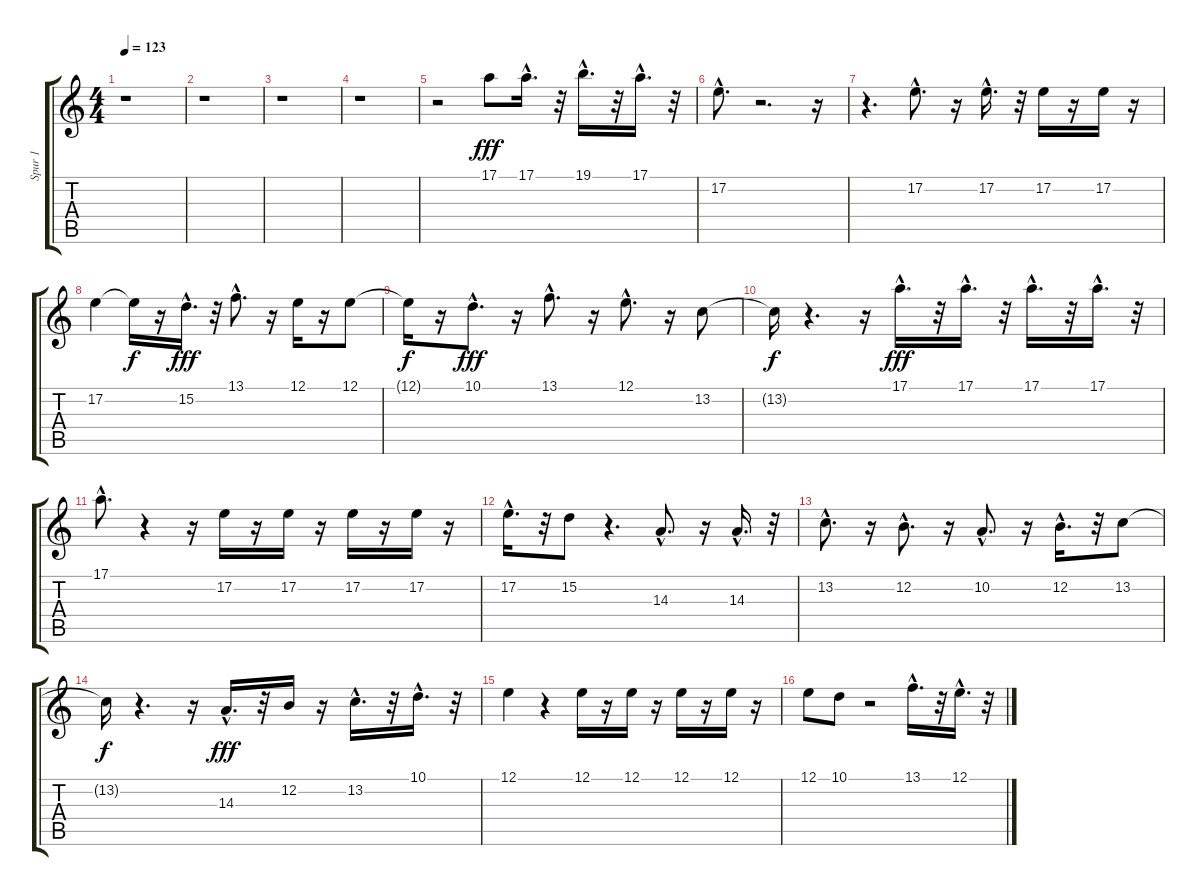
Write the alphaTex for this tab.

\track ("Spur 1" "Spur 1") {instrument flute}
\staff {score tabs}
\tuning (E4 B3 G3 D3 A2 E2) {hide}
\ts (4 4)
\tempo 123
\clef g2
\ks c
r.1{dy f} |
r.1 |
r.1 |
r.1 |
r.2 17.1.8{dy fff} 17.1{hac}.16{d} r.32 19.1{hac}.16{d} r.32 17.1{hac}.16{d} r.32 |
17.2{hac}.8{d} r.2{d} r.16 |
r.4{d} 17.2{hac}.8{d} r.16 17.2{hac}.16{d} r.32 17.2.16 r.16 17.2.16 r.16 |
17.2.4 17.2{t}.16{dy f} r.16 15.2{hac}.16{d dy fff} r.32 13.1{hac}.8{d} r.16 12.1.16 r.16 12.1.8 |
12.1{t}.16{dy f} r.16 10.1{hac}.8{d dy fff} r.16 13.1{hac}.8{d} r.16 12.1{hac}.8{d} r.16 13.2.8 |
13.2{t}.16{dy f} r.4{d} r.16 17.1{hac}.16{d dy fff} r.32 17.1{hac}.16{d} r.32 17.1{hac}.16{d} r.32 17.1{hac}.16{d} r.32 |
17.1{hac}.8{d} r.4 r.16 17.2.16 r.16 17.2.16 r.16 17.2.16 r.16 17.2.16 r.16 |
17.2{hac}.16{d} r.32 15.2.8 r.4{d} 14.3{hac}.8{d} r.16 14.3{hac}.16{d} r.32 |
13.2{hac}.8{d} r.16 12.2{hac}.8{d} r.16 10.2{hac}.8{d} r.16 12.2{hac}.16{d} r.32 13.2.8 |
13.2{t}.16{dy f} r.4{d} r.16 14.3{hac}.16{d dy fff} r.32 12.2.16 r.16 13.2{hac}.16{d} r.32 10.1{hac}.16{d} r.32 |
12.1.4 r.4 12.1.16 r.16 12.1.16 r.16 12.1.16 r.16 12.1.16 r.16 |
12.1.8 10.1.8 r.2 13.1{hac}.16{d} r.32 12.1{hac}.16{d} r.32
